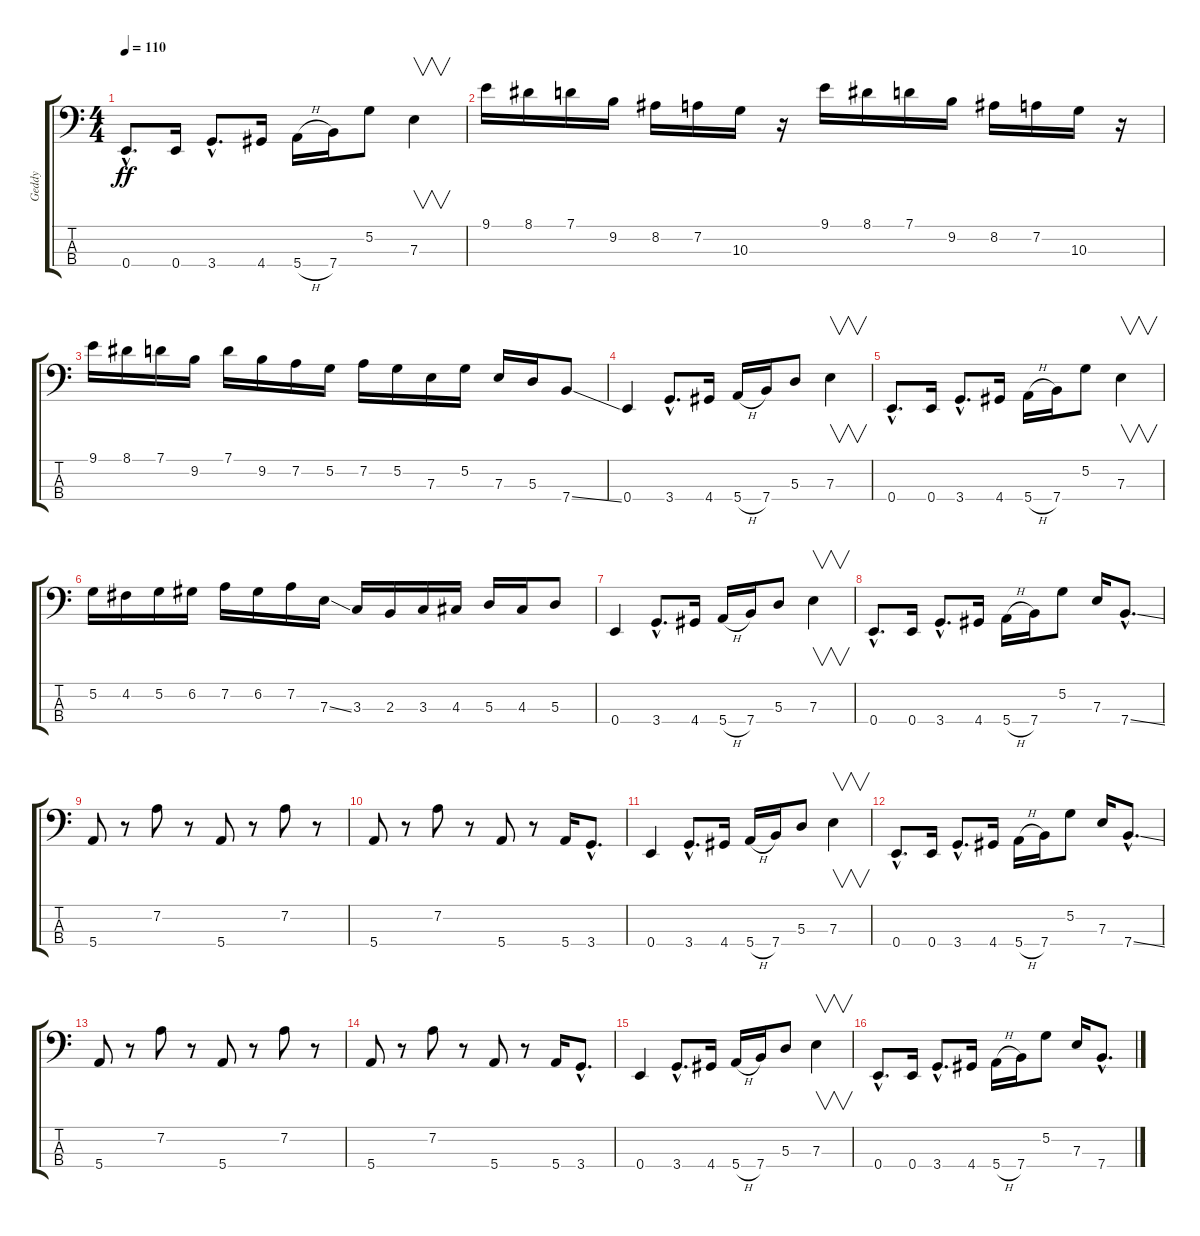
\track ("Geddy" "Geddy") {instrument electricbassfinger}
\staff {score tabs}
\tuning (G2 D2 A1 E1) {hide}
\ts (4 4)
\tempo 110
\clef f4
\ks c
0.4{hac}.8{d dy ff} 0.4.16 3.4{hac}.8{d} 4.4.16 5.4{h}.16 7.4.16 5.2.8 7.3.4{v} |
9.1.16 8.1.16 7.1.16 9.2.16 8.2.16 7.2.16 10.3.16 r.16 9.1.16 8.1.16 7.1.16 9.2.16 8.2.16 7.2.16 10.3.16 r.16 |
9.1.16 8.1.16 7.1.16 9.2.16 7.1.16 9.2.16 7.2.16 5.2.16 7.2.16 5.2.16 7.3.16 5.2.16 7.3.16 5.3.16 7.4{ss}.8 |
0.4.4 3.4{hac}.8{d} 4.4.16 5.4{h}.16 7.4.16 5.3.8 7.3.4{v} |
0.4{hac}.8{d} 0.4.16 3.4{hac}.8{d} 4.4.16 5.4{h}.16 7.4.16 5.2.8 7.3.4{v} |
5.2.16 4.2.16 5.2.16 6.2.16 7.2.16 6.2.16 7.2.16 7.3{ss}.16 3.3.16 2.3.16 3.3.16 4.3.16 5.3.16 4.3.16 5.3.8 |
0.4.4 3.4{hac}.8{d} 4.4.16 5.4{h}.16 7.4.16 5.3.8 7.3.4{v} |
0.4{hac}.8{d} 0.4.16 3.4{hac}.8{d} 4.4.16 5.4{h}.16 7.4.16 5.2.8 7.3.16 7.4{ss hac}.8{d} |
5.4.8 r.8 7.2.8 r.8 5.4.8 r.8 7.2.8 r.8 |
5.4.8 r.8 7.2.8 r.8 5.4.8 r.8 5.4.16 3.4{hac}.8{d} |
0.4.4 3.4{hac}.8{d} 4.4.16 5.4{h}.16 7.4.16 5.3.8 7.3.4{v} |
0.4{hac}.8{d} 0.4.16 3.4{hac}.8{d} 4.4.16 5.4{h}.16 7.4.16 5.2.8 7.3.16 7.4{ss hac}.8{d} |
5.4.8 r.8 7.2.8 r.8 5.4.8 r.8 7.2.8 r.8 |
5.4.8 r.8 7.2.8 r.8 5.4.8 r.8 5.4.16 3.4{hac}.8{d} |
0.4.4 3.4{hac}.8{d} 4.4.16 5.4{h}.16 7.4.16 5.3.8 7.3.4{v} |
0.4{hac}.8{d} 0.4.16 3.4{hac}.8{d} 4.4.16 5.4{h}.16 7.4.16 5.2.8 7.3.16 7.4{ss hac}.8{d}
